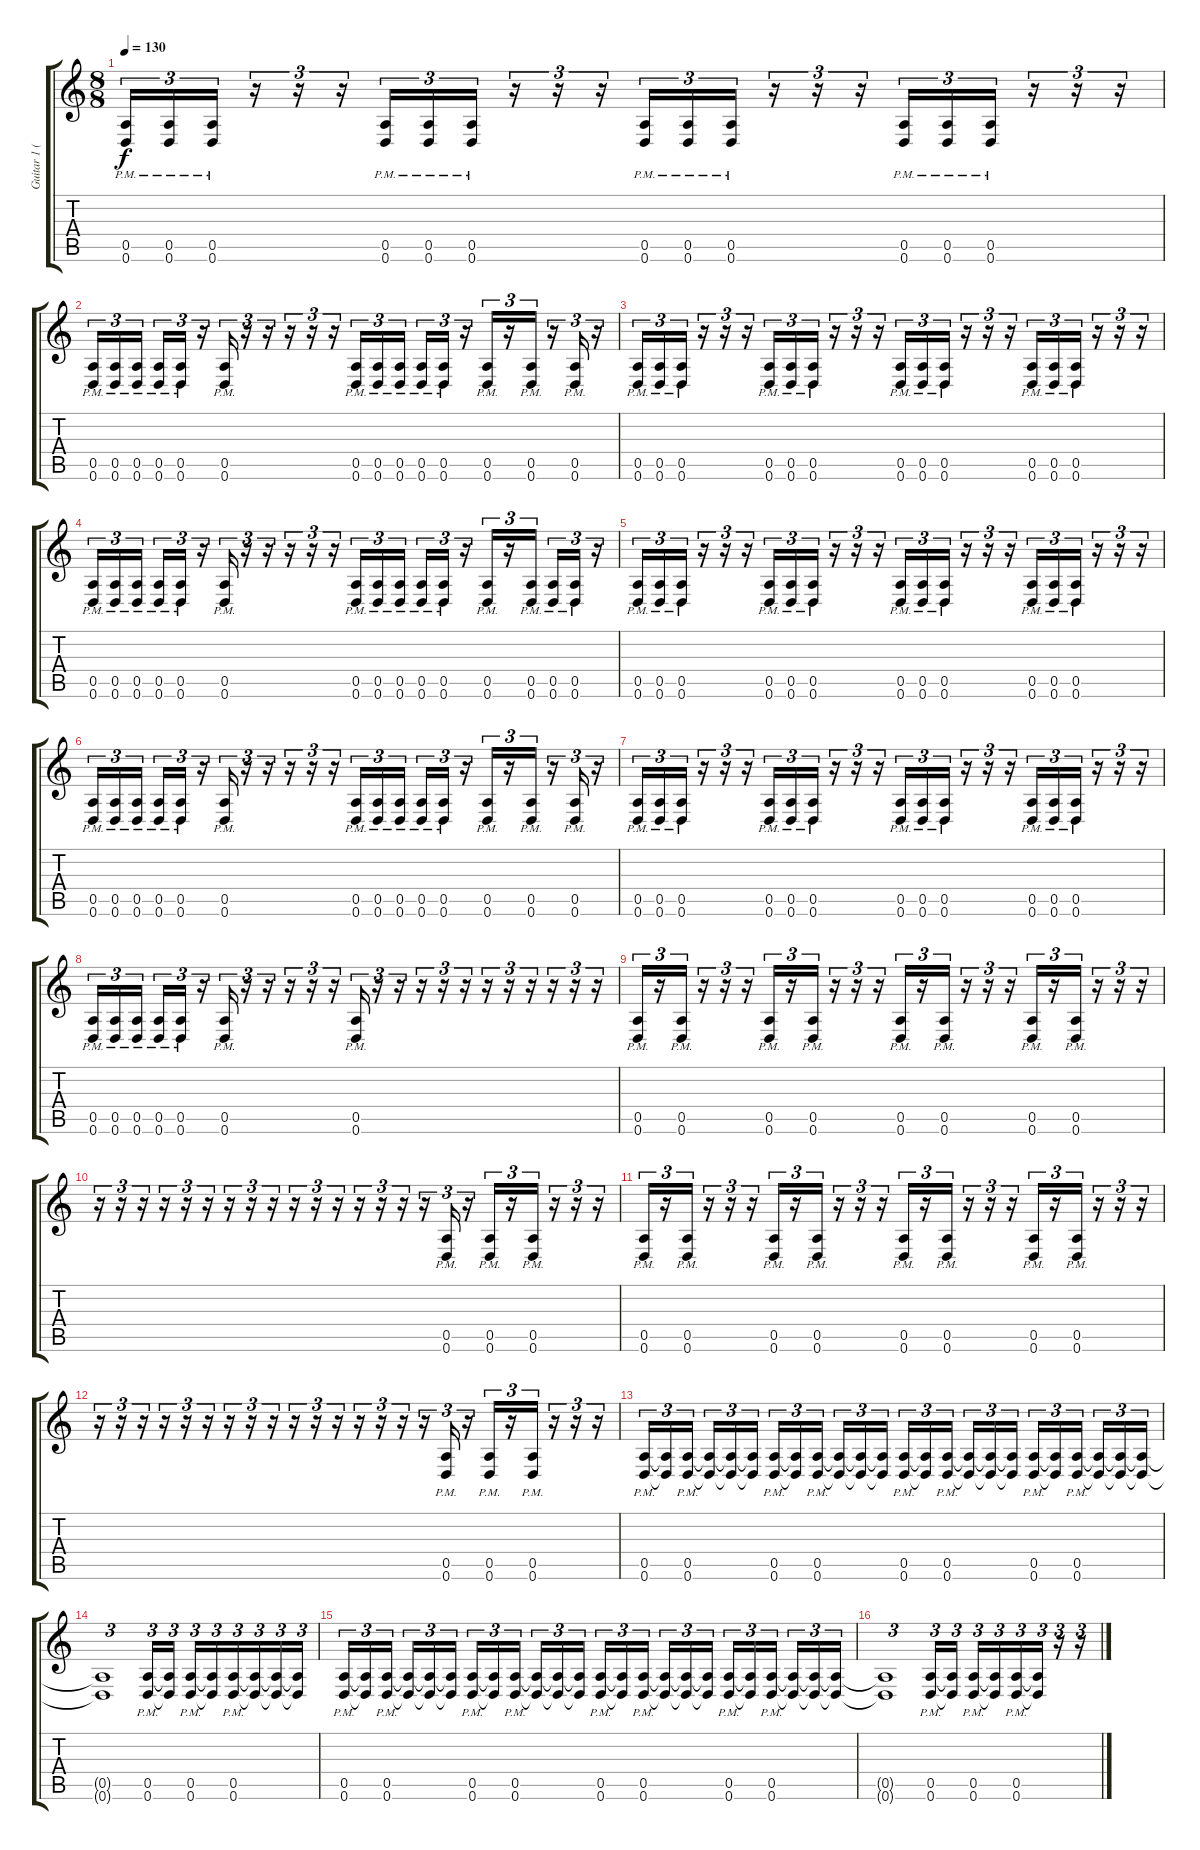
\track ("Guitar 1 (right speaker)" "Guitar 1 (") {instrument distortionguitar}
\staff {score tabs}
\tuning (E4 B3 G3 D3 A2 D2) {hide}
\ts (8 8)
\tempo 130
\clef g2
\ks c
(0.5{pm} 0.6{pm}).16{tu (3 2) dy f} (0.5{pm} 0.6{pm}).16{tu (3 2)} (0.5{pm} 0.6{pm}).16{tu (3 2)} r.16{tu (3 2)} r.16{tu (3 2)} r.16{tu (3 2)} (0.5{pm} 0.6{pm}).16{tu (3 2)} (0.5{pm} 0.6{pm}).16{tu (3 2)} (0.5{pm} 0.6{pm}).16{tu (3 2)} r.16{tu (3 2)} r.16{tu (3 2)} r.16{tu (3 2)} (0.5{pm} 0.6{pm}).16{tu (3 2)} (0.5{pm} 0.6{pm}).16{tu (3 2)} (0.5{pm} 0.6{pm}).16{tu (3 2)} r.16{tu (3 2)} r.16{tu (3 2)} r.16{tu (3 2)} (0.5{pm} 0.6{pm}).16{tu (3 2)} (0.5{pm} 0.6{pm}).16{tu (3 2)} (0.5{pm} 0.6{pm}).16{tu (3 2)} r.16{tu (3 2)} r.16{tu (3 2)} r.16{tu (3 2)} |
(0.5{pm} 0.6{pm}).16{tu (3 2)} (0.5{pm} 0.6{pm}).16{tu (3 2)} (0.5{pm} 0.6{pm}).16{tu (3 2)} (0.5{pm} 0.6{pm}).16{tu (3 2)} (0.5{pm} 0.6{pm}).16{tu (3 2)} r.16{tu (3 2)} (0.5{pm} 0.6{pm}).16{tu (3 2)} r.16{tu (3 2)} r.16{tu (3 2)} r.16{tu (3 2)} r.16{tu (3 2)} r.16{tu (3 2)} (0.5{pm} 0.6{pm}).16{tu (3 2)} (0.5{pm} 0.6{pm}).16{tu (3 2)} (0.5{pm} 0.6{pm}).16{tu (3 2)} (0.5{pm} 0.6{pm}).16{tu (3 2)} (0.5{pm} 0.6{pm}).16{tu (3 2)} r.16{tu (3 2)} (0.5{pm} 0.6{pm}).16{tu (3 2)} r.16{tu (3 2)} (0.5{pm} 0.6{pm}).16{tu (3 2)} r.16{tu (3 2)} (0.5{pm} 0.6{pm}).16{tu (3 2)} r.16{tu (3 2)} |
(0.5{pm} 0.6{pm}).16{tu (3 2)} (0.5{pm} 0.6{pm}).16{tu (3 2)} (0.5{pm} 0.6{pm}).16{tu (3 2)} r.16{tu (3 2)} r.16{tu (3 2)} r.16{tu (3 2)} (0.5{pm} 0.6{pm}).16{tu (3 2)} (0.5{pm} 0.6{pm}).16{tu (3 2)} (0.5{pm} 0.6{pm}).16{tu (3 2)} r.16{tu (3 2)} r.16{tu (3 2)} r.16{tu (3 2)} (0.5{pm} 0.6{pm}).16{tu (3 2)} (0.5{pm} 0.6{pm}).16{tu (3 2)} (0.5{pm} 0.6{pm}).16{tu (3 2)} r.16{tu (3 2)} r.16{tu (3 2)} r.16{tu (3 2)} (0.5{pm} 0.6{pm}).16{tu (3 2)} (0.5{pm} 0.6{pm}).16{tu (3 2)} (0.5{pm} 0.6{pm}).16{tu (3 2)} r.16{tu (3 2)} r.16{tu (3 2)} r.16{tu (3 2)} |
(0.5{pm} 0.6{pm}).16{tu (3 2)} (0.5{pm} 0.6{pm}).16{tu (3 2)} (0.5{pm} 0.6{pm}).16{tu (3 2)} (0.5{pm} 0.6{pm}).16{tu (3 2)} (0.5{pm} 0.6{pm}).16{tu (3 2)} r.16{tu (3 2)} (0.5{pm} 0.6{pm}).16{tu (3 2)} r.16{tu (3 2)} r.16{tu (3 2)} r.16{tu (3 2)} r.16{tu (3 2)} r.16{tu (3 2)} (0.5{pm} 0.6{pm}).16{tu (3 2)} (0.5{pm} 0.6{pm}).16{tu (3 2)} (0.5{pm} 0.6{pm}).16{tu (3 2)} (0.5{pm} 0.6{pm}).16{tu (3 2)} (0.5{pm} 0.6{pm}).16{tu (3 2)} r.16{tu (3 2)} (0.5{pm} 0.6{pm}).16{tu (3 2)} r.16{tu (3 2)} (0.5{pm} 0.6{pm}).16{tu (3 2)} (0.5{pm} 0.6{pm}).16{tu (3 2)} (0.5{pm} 0.6{pm}).16{tu (3 2)} r.16{tu (3 2)} |
(0.5{pm} 0.6{pm}).16{tu (3 2)} (0.5{pm} 0.6{pm}).16{tu (3 2)} (0.5{pm} 0.6{pm}).16{tu (3 2)} r.16{tu (3 2)} r.16{tu (3 2)} r.16{tu (3 2)} (0.5{pm} 0.6{pm}).16{tu (3 2)} (0.5{pm} 0.6{pm}).16{tu (3 2)} (0.5{pm} 0.6{pm}).16{tu (3 2)} r.16{tu (3 2)} r.16{tu (3 2)} r.16{tu (3 2)} (0.5{pm} 0.6{pm}).16{tu (3 2)} (0.5{pm} 0.6{pm}).16{tu (3 2)} (0.5{pm} 0.6{pm}).16{tu (3 2)} r.16{tu (3 2)} r.16{tu (3 2)} r.16{tu (3 2)} (0.5{pm} 0.6{pm}).16{tu (3 2)} (0.5{pm} 0.6{pm}).16{tu (3 2)} (0.5{pm} 0.6{pm}).16{tu (3 2)} r.16{tu (3 2)} r.16{tu (3 2)} r.16{tu (3 2)} |
(0.5{pm} 0.6{pm}).16{tu (3 2)} (0.5{pm} 0.6{pm}).16{tu (3 2)} (0.5{pm} 0.6{pm}).16{tu (3 2)} (0.5{pm} 0.6{pm}).16{tu (3 2)} (0.5{pm} 0.6{pm}).16{tu (3 2)} r.16{tu (3 2)} (0.5{pm} 0.6{pm}).16{tu (3 2)} r.16{tu (3 2)} r.16{tu (3 2)} r.16{tu (3 2)} r.16{tu (3 2)} r.16{tu (3 2)} (0.5{pm} 0.6{pm}).16{tu (3 2)} (0.5{pm} 0.6{pm}).16{tu (3 2)} (0.5{pm} 0.6{pm}).16{tu (3 2)} (0.5{pm} 0.6{pm}).16{tu (3 2)} (0.5{pm} 0.6{pm}).16{tu (3 2)} r.16{tu (3 2)} (0.5{pm} 0.6{pm}).16{tu (3 2)} r.16{tu (3 2)} (0.5{pm} 0.6{pm}).16{tu (3 2)} r.16{tu (3 2)} (0.5{pm} 0.6{pm}).16{tu (3 2)} r.16{tu (3 2)} |
(0.5{pm} 0.6{pm}).16{tu (3 2)} (0.5{pm} 0.6{pm}).16{tu (3 2)} (0.5{pm} 0.6{pm}).16{tu (3 2)} r.16{tu (3 2)} r.16{tu (3 2)} r.16{tu (3 2)} (0.5{pm} 0.6{pm}).16{tu (3 2)} (0.5{pm} 0.6{pm}).16{tu (3 2)} (0.5{pm} 0.6{pm}).16{tu (3 2)} r.16{tu (3 2)} r.16{tu (3 2)} r.16{tu (3 2)} (0.5{pm} 0.6{pm}).16{tu (3 2)} (0.5{pm} 0.6{pm}).16{tu (3 2)} (0.5{pm} 0.6{pm}).16{tu (3 2)} r.16{tu (3 2)} r.16{tu (3 2)} r.16{tu (3 2)} (0.5{pm} 0.6{pm}).16{tu (3 2)} (0.5{pm} 0.6{pm}).16{tu (3 2)} (0.5{pm} 0.6{pm}).16{tu (3 2)} r.16{tu (3 2)} r.16{tu (3 2)} r.16{tu (3 2)} |
(0.5{pm} 0.6{pm}).16{tu (3 2)} (0.5{pm} 0.6{pm}).16{tu (3 2)} (0.5{pm} 0.6{pm}).16{tu (3 2)} (0.5{pm} 0.6{pm}).16{tu (3 2)} (0.5{pm} 0.6{pm}).16{tu (3 2)} r.16{tu (3 2)} (0.5{pm} 0.6{pm}).16{tu (3 2)} r.16{tu (3 2)} r.16{tu (3 2)} r.16{tu (3 2)} r.16{tu (3 2)} r.16{tu (3 2)} (0.5{pm} 0.6{pm}).16{tu (3 2)} r.16{tu (3 2)} r.16{tu (3 2)} r.16{tu (3 2)} r.16{tu (3 2)} r.16{tu (3 2)} r.16{tu (3 2)} r.16{tu (3 2)} r.16{tu (3 2)} r.16{tu (3 2)} r.16{tu (3 2)} r.16{tu (3 2)} |
(0.5{pm} 0.6{pm}).16{tu (3 2)} r.16{tu (3 2)} (0.5{pm} 0.6{pm}).16{tu (3 2)} r.16{tu (3 2)} r.16{tu (3 2)} r.16{tu (3 2)} (0.5{pm} 0.6{pm}).16{tu (3 2)} r.16{tu (3 2)} (0.5{pm} 0.6{pm}).16{tu (3 2)} r.16{tu (3 2)} r.16{tu (3 2)} r.16{tu (3 2)} (0.5{pm} 0.6{pm}).16{tu (3 2)} r.16{tu (3 2)} (0.5{pm} 0.6{pm}).16{tu (3 2)} r.16{tu (3 2)} r.16{tu (3 2)} r.16{tu (3 2)} (0.5{pm} 0.6{pm}).16{tu (3 2)} r.16{tu (3 2)} (0.5{pm} 0.6{pm}).16{tu (3 2)} r.16{tu (3 2)} r.16{tu (3 2)} r.16{tu (3 2)} |
r.16{tu (3 2)} r.16{tu (3 2)} r.16{tu (3 2)} r.16{tu (3 2)} r.16{tu (3 2)} r.16{tu (3 2)} r.16{tu (3 2)} r.16{tu (3 2)} r.16{tu (3 2)} r.16{tu (3 2)} r.16{tu (3 2)} r.16{tu (3 2)} r.16{tu (3 2)} r.16{tu (3 2)} r.16{tu (3 2)} r.16{tu (3 2)} (0.5{pm} 0.6{pm}).16{tu (3 2)} r.16{tu (3 2)} (0.5{pm} 0.6{pm}).16{tu (3 2)} r.16{tu (3 2)} (0.5{pm} 0.6{pm}).16{tu (3 2)} r.16{tu (3 2)} r.16{tu (3 2)} r.16{tu (3 2)} |
(0.5{pm} 0.6{pm}).16{tu (3 2)} r.16{tu (3 2)} (0.5{pm} 0.6{pm}).16{tu (3 2)} r.16{tu (3 2)} r.16{tu (3 2)} r.16{tu (3 2)} (0.5{pm} 0.6{pm}).16{tu (3 2)} r.16{tu (3 2)} (0.5{pm} 0.6{pm}).16{tu (3 2)} r.16{tu (3 2)} r.16{tu (3 2)} r.16{tu (3 2)} (0.5{pm} 0.6{pm}).16{tu (3 2)} r.16{tu (3 2)} (0.5{pm} 0.6{pm}).16{tu (3 2)} r.16{tu (3 2)} r.16{tu (3 2)} r.16{tu (3 2)} (0.5{pm} 0.6{pm}).16{tu (3 2)} r.16{tu (3 2)} (0.5{pm} 0.6{pm}).16{tu (3 2)} r.16{tu (3 2)} r.16{tu (3 2)} r.16{tu (3 2)} |
r.16{tu (3 2)} r.16{tu (3 2)} r.16{tu (3 2)} r.16{tu (3 2)} r.16{tu (3 2)} r.16{tu (3 2)} r.16{tu (3 2)} r.16{tu (3 2)} r.16{tu (3 2)} r.16{tu (3 2)} r.16{tu (3 2)} r.16{tu (3 2)} r.16{tu (3 2)} r.16{tu (3 2)} r.16{tu (3 2)} r.16{tu (3 2)} (0.5{pm} 0.6{pm}).16{tu (3 2)} r.16{tu (3 2)} (0.5{pm} 0.6{pm}).16{tu (3 2)} r.16{tu (3 2)} (0.5{pm} 0.6{pm}).16{tu (3 2)} r.16{tu (3 2)} r.16{tu (3 2)} r.16{tu (3 2)} |
(0.5{pm} 0.6{pm}).16{tu (3 2)} (0.5{t} 0.6{t}).16{tu (3 2)} (0.5{pm} 0.6{pm}).16{tu (3 2)} (0.5{t} 0.6{t}).16{tu (3 2)} (0.5{t} 0.6{t}).16{tu (3 2)} (0.5{t} 0.6{t}).16{tu (3 2)} (0.5{pm} 0.6{pm}).16{tu (3 2)} (0.5{t} 0.6{t}).16{tu (3 2)} (0.5{pm} 0.6{pm}).16{tu (3 2)} (0.5{t} 0.6{t}).16{tu (3 2)} (0.5{t} 0.6{t}).16{tu (3 2)} (0.5{t} 0.6{t}).16{tu (3 2)} (0.5{pm} 0.6{pm}).16{tu (3 2)} (0.5{t} 0.6{t}).16{tu (3 2)} (0.5{pm} 0.6{pm}).16{tu (3 2)} (0.5{t} 0.6{t}).16{tu (3 2)} (0.5{t} 0.6{t}).16{tu (3 2)} (0.5{t} 0.6{t}).16{tu (3 2)} (0.5{pm} 0.6{pm}).16{tu (3 2)} (0.5{t} 0.6{t}).16{tu (3 2)} (0.5{pm} 0.6{pm}).16{tu (3 2)} (0.5{t} 0.6{t}).16{tu (3 2)} (0.5{t} 0.6{t}).16{tu (3 2)} (0.5{t} 0.6{t}).16{tu (3 2)} |
(0.5{t} 0.6{t}).1{tu (3 2)} (0.5{pm} 0.6{pm}).16{tu (3 2)} (0.5{t} 0.6{t}).16{tu (3 2)} (0.5{pm} 0.6{pm}).16{tu (3 2)} (0.5{t} 0.6{t}).16{tu (3 2)} (0.5{pm} 0.6{pm}).16{tu (3 2)} (0.5{t} 0.6{t}).16{tu (3 2)} (0.5{t} 0.6{t}).16{tu (3 2)} (0.5{t} 0.6{t}).16{tu (3 2)} |
(0.5{pm} 0.6{pm}).16{tu (3 2)} (0.5{t} 0.6{t}).16{tu (3 2)} (0.5{pm} 0.6{pm}).16{tu (3 2)} (0.5{t} 0.6{t}).16{tu (3 2)} (0.5{t} 0.6{t}).16{tu (3 2)} (0.5{t} 0.6{t}).16{tu (3 2)} (0.5{pm} 0.6{pm}).16{tu (3 2)} (0.5{t} 0.6{t}).16{tu (3 2)} (0.5{pm} 0.6{pm}).16{tu (3 2)} (0.5{t} 0.6{t}).16{tu (3 2)} (0.5{t} 0.6{t}).16{tu (3 2)} (0.5{t} 0.6{t}).16{tu (3 2)} (0.5{pm} 0.6{pm}).16{tu (3 2)} (0.5{t} 0.6{t}).16{tu (3 2)} (0.5{pm} 0.6{pm}).16{tu (3 2)} (0.5{t} 0.6{t}).16{tu (3 2)} (0.5{t} 0.6{t}).16{tu (3 2)} (0.5{t} 0.6{t}).16{tu (3 2)} (0.5{pm} 0.6{pm}).16{tu (3 2)} (0.5{t} 0.6{t}).16{tu (3 2)} (0.5{pm} 0.6{pm}).16{tu (3 2)} (0.5{t} 0.6{t}).16{tu (3 2)} (0.5{t} 0.6{t}).16{tu (3 2)} (0.5{t} 0.6{t}).16{tu (3 2)} |
(0.5{t} 0.6{t}).1{tu (3 2)} (0.5{pm} 0.6{pm}).16{tu (3 2)} (0.5{t} 0.6{t}).16{tu (3 2)} (0.5{pm} 0.6{pm}).16{tu (3 2)} (0.5{t} 0.6{t}).16{tu (3 2)} (0.5{pm} 0.6{pm}).16{tu (3 2)} (0.5{t} 0.6{t}).16{tu (3 2)} r.16{tu (3 2)} r.16{tu (3 2)}
